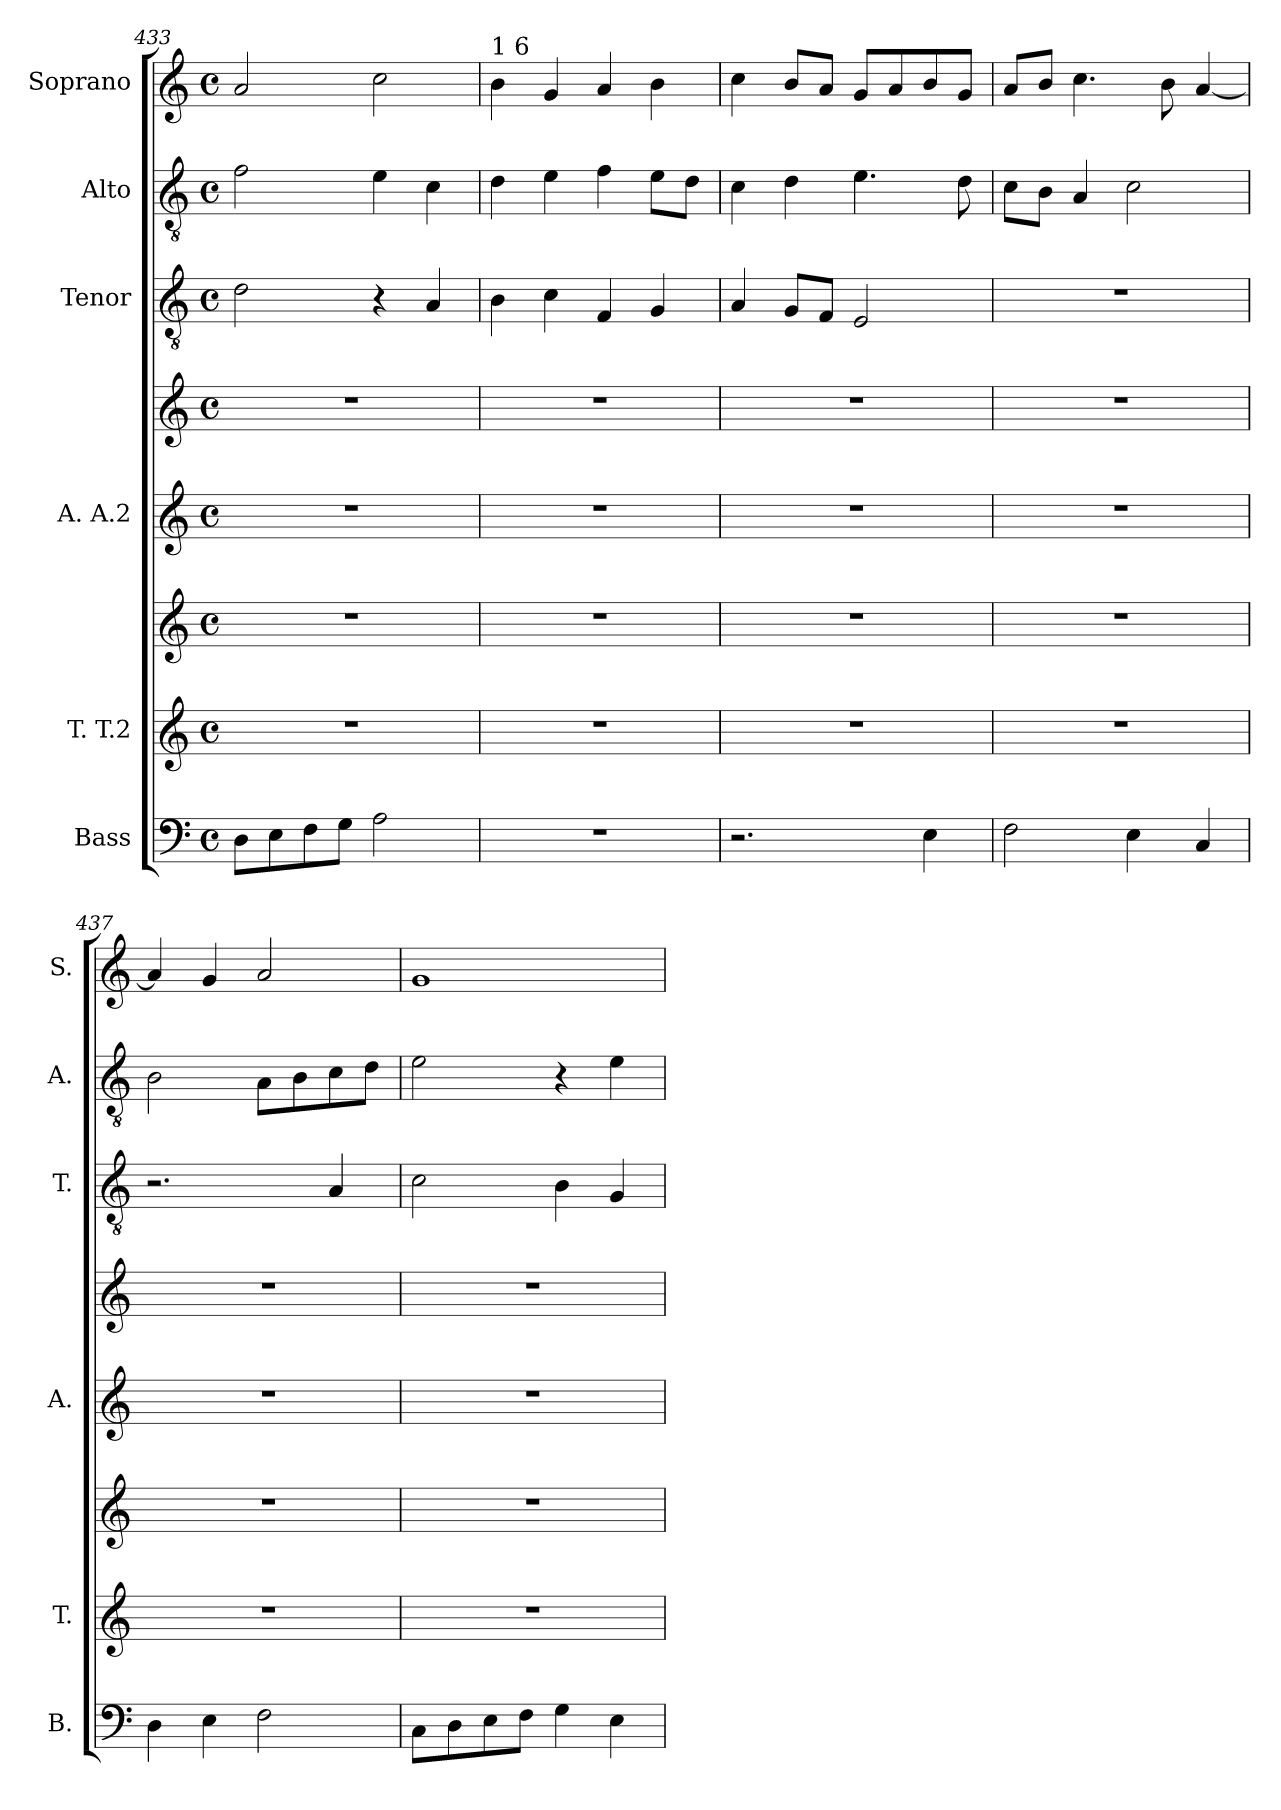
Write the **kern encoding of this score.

**kern	**kern	**kern	**kern	**kern	**kern	**kern	**kern
*part6	*part5	*part5	*part4	*part4	*part3	*part2	*part1
*staff8	*staff7	*staff6	*staff5	*staff4	*staff3	*staff2	*staff1
*I"Bass	*I"T. T.2	*	*I"A. A.2	*	*I"Tenor	*I"Alto	*I"Soprano
*I'B.	*I'T.	*	*I'A.	*	*I'T.	*I'A.	*I'S.
*clefF4	*clefG2	*clefG2	*clefG2	*clefG2	*clefGv2	*clefGv2	*clefG2
*k[]	*k[]	*k[]	*k[]	*k[]	*k[]	*k[]	*k[]
*C:	*C:	*C:	*C:	*C:	*C:	*C:	*C:
*M4/4	*M4/4	*M4/4	*M4/4	*M4/4	*M4/4	*M4/4	*M4/4
*met(c)	*met(c)	*met(c)	*met(c)	*met(c)	*met(c)	*met(c)	*met(c)
=433	=433	=433	=433	=433	=433	=433	=433
8D\L	1r	1r	1r	1r	2d\	2f\	2a/
8E\	.	.	.	.	.	.	.
8F\	.	.	.	.	.	.	.
8G\J	.	.	.	.	.	.	.
2A\	.	.	.	.	4r	4e\	2cc\
.	.	.	.	.	4A/	4c\	.
!!LO:LB:g=z
=434	=434	=434	=434	=434	=434	=434	=434
!	!	!	!	!	!	!	!LO:TX:a:t=1 6
1r	1r	1r	1r	1r	4B\	4d\	4b\
.	.	.	.	.	4c\	4e\	4g/
.	.	.	.	.	4F/	4f\	4a/
.	.	.	.	.	4G/	8e\L	4b\
.	.	.	.	.	.	8d\J	.
=435	=435	=435	=435	=435	=435	=435	=435
2.r	1r	1r	1r	1r	4A/	4c\	4cc\
.	.	.	.	.	8G/L	4d\	8b/L
.	.	.	.	.	8F/J	.	8a/J
.	.	.	.	.	2E/	4.e\	8g/L
.	.	.	.	.	.	.	8a/
4E\	.	.	.	.	.	.	8b/
.	.	.	.	.	.	8d\	8g/J
=436	=436	=436	=436	=436	=436	=436	=436
2F\	1r	1r	1r	1r	1r	8c\L	8a/L
.	.	.	.	.	.	8B\J	8b/J
.	.	.	.	.	.	4A/	4.cc\
4E\	.	.	.	.	.	2c\	.
.	.	.	.	.	.	.	8b\
4C/	.	.	.	.	.	.	[<4a/
=437	=437	=437	=437	=437	=437	=437	=437
4D\	1r	1r	1r	1r	2.r	2B\	4a/]
4E\	.	.	.	.	.	.	4g/
2F\	.	.	.	.	.	8A\L	2a/
.	.	.	.	.	.	8B\	.
.	.	.	.	.	4A/	8c\	.
.	.	.	.	.	.	8d\J	.
=438	=438	=438	=438	=438	=438	=438	=438
8C\L	1r	1r	1r	1r	2c\	2e\	1g
8D\	.	.	.	.	.	.	.
8E\	.	.	.	.	.	.	.
8F\J	.	.	.	.	.	.	.
4G\	.	.	.	.	4B\	4r	.
4E\	.	.	.	.	4G/	4e\	.
=	=	=	=	=	=	=	=
*-	*-	*-	*-	*-	*-	*-	*-
